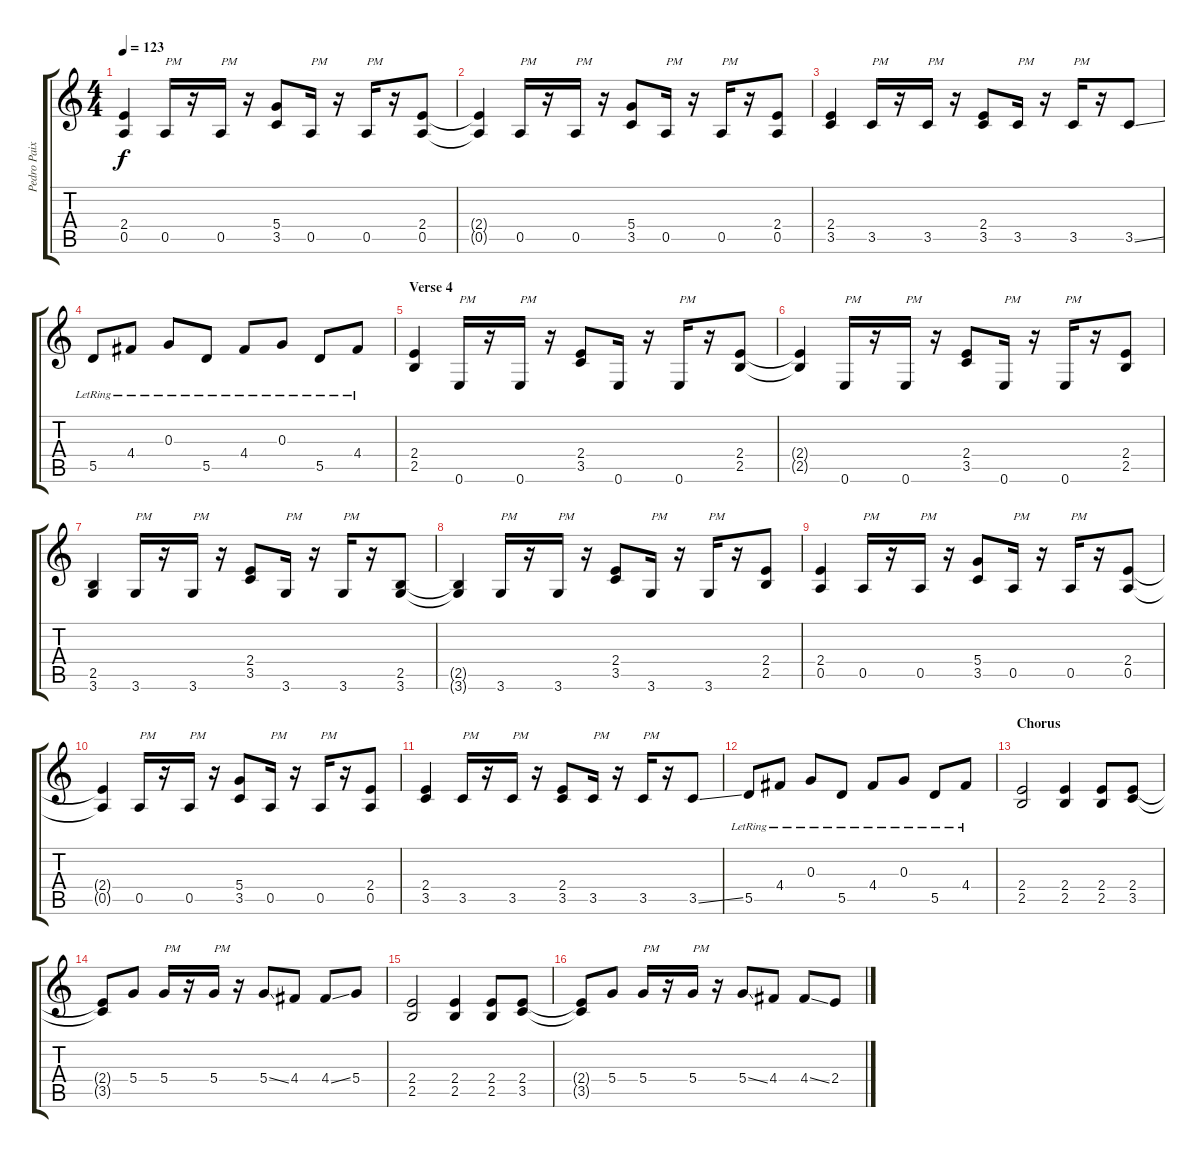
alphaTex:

\track ("" "Pedro Paix") {instrument overdrivenguitar}
\staff {score tabs}
\tuning (E4 B3 G3 D3 A2 E2) {hide}
\ts (4 4)
\tempo 123
\clef g2
\ks c
(2.4 0.5).4{dy f} 0.5.16{txt "PM"} r.16 0.5.16{txt "PM"} r.16 (5.4 3.5).8 0.5.16{txt "PM"} r.16 0.5.16{txt "PM"} r.16 (2.4 0.5).8 |
(2.4{t} 0.5{t}).4 0.5.16{txt "PM"} r.16 0.5.16{txt "PM"} r.16 (5.4 3.5).8 0.5.16{txt "PM"} r.16 0.5.16{txt "PM"} r.16 (2.4 0.5).8 |
(2.4 3.5).4 3.5.16{txt "PM"} r.16 3.5.16{txt "PM"} r.16 (2.4 3.5).8 3.5.16{txt "PM"} r.16 3.5.16{txt "PM"} r.16 3.5{ss}.8 |
5.5{lr}.8 4.4{lr}.8 0.3{lr}.8 5.5{lr}.8 4.4{lr}.8 0.3{lr}.8 5.5{lr}.8 4.4{lr}.8 |
\section ("" "Verse 4")
(2.4 2.5).4 0.6.16{txt "PM"} r.16 0.6.16{txt "PM"} r.16 (2.4 3.5).8 0.6.16{txt ""} r.16 0.6.16{txt "PM"} r.16 (2.4 2.5).8 |
(2.4{t} 2.5{t}).4 0.6.16{txt "PM"} r.16 0.6.16{txt "PM"} r.16 (2.4 3.5).8 0.6.16{txt "PM"} r.16 0.6.16{txt "PM"} r.16 (2.4 2.5).8 |
(2.5 3.6).4 3.6.16{txt "PM"} r.16 3.6.16{txt "PM"} r.16 (2.4 3.5).8 3.6.16{txt "PM"} r.16 3.6.16{txt "PM"} r.16 (2.5 3.6).8 |
(2.5{t} 3.6{t}).4 3.6.16{txt "PM"} r.16 3.6.16{txt "PM"} r.16 (2.4 3.5).8 3.6.16{txt "PM"} r.16 3.6.16{txt "PM"} r.16 (2.4 2.5).8 |
(2.4 0.5).4 0.5.16{txt "PM"} r.16 0.5.16{txt "PM"} r.16 (5.4 3.5).8 0.5.16{txt "PM"} r.16 0.5.16{txt "PM"} r.16 (2.4 0.5).8 |
(2.4{t} 0.5{t}).4 0.5.16{txt "PM"} r.16 0.5.16{txt "PM"} r.16 (5.4 3.5).8 0.5.16{txt "PM"} r.16 0.5.16{txt "PM"} r.16 (2.4 0.5).8 |
(2.4 3.5).4 3.5.16{txt "PM"} r.16 3.5.16{txt "PM"} r.16 (2.4 3.5).8 3.5.16{txt "PM"} r.16 3.5.16{txt "PM"} r.16 3.5{ss}.8 |
5.5{lr}.8 4.4{lr}.8 0.3{lr}.8 5.5{lr}.8 4.4{lr}.8 0.3{lr}.8 5.5{lr}.8 4.4{lr}.8 |
\section ("" "Chorus")
(2.4 2.5).2 (2.4 2.5).4 (2.4 2.5).8 (2.4 3.5).8 |
(2.4{t} 3.5{t}).8 5.4.8 5.4.16{txt "PM"} r.16 5.4.16{txt "PM"} r.16 5.4{ss}.8 4.4.8 4.4{ss}.8 5.4.8 |
(2.4 2.5).2 (2.4 2.5).4 (2.4 2.5).8 (2.4 3.5).8 |
(2.4{t} 3.5{t}).8 5.4.8 5.4.16{txt "PM"} r.16 5.4.16{txt "PM"} r.16 5.4{ss}.8 4.4.8 4.4{ss}.8 2.4.8
